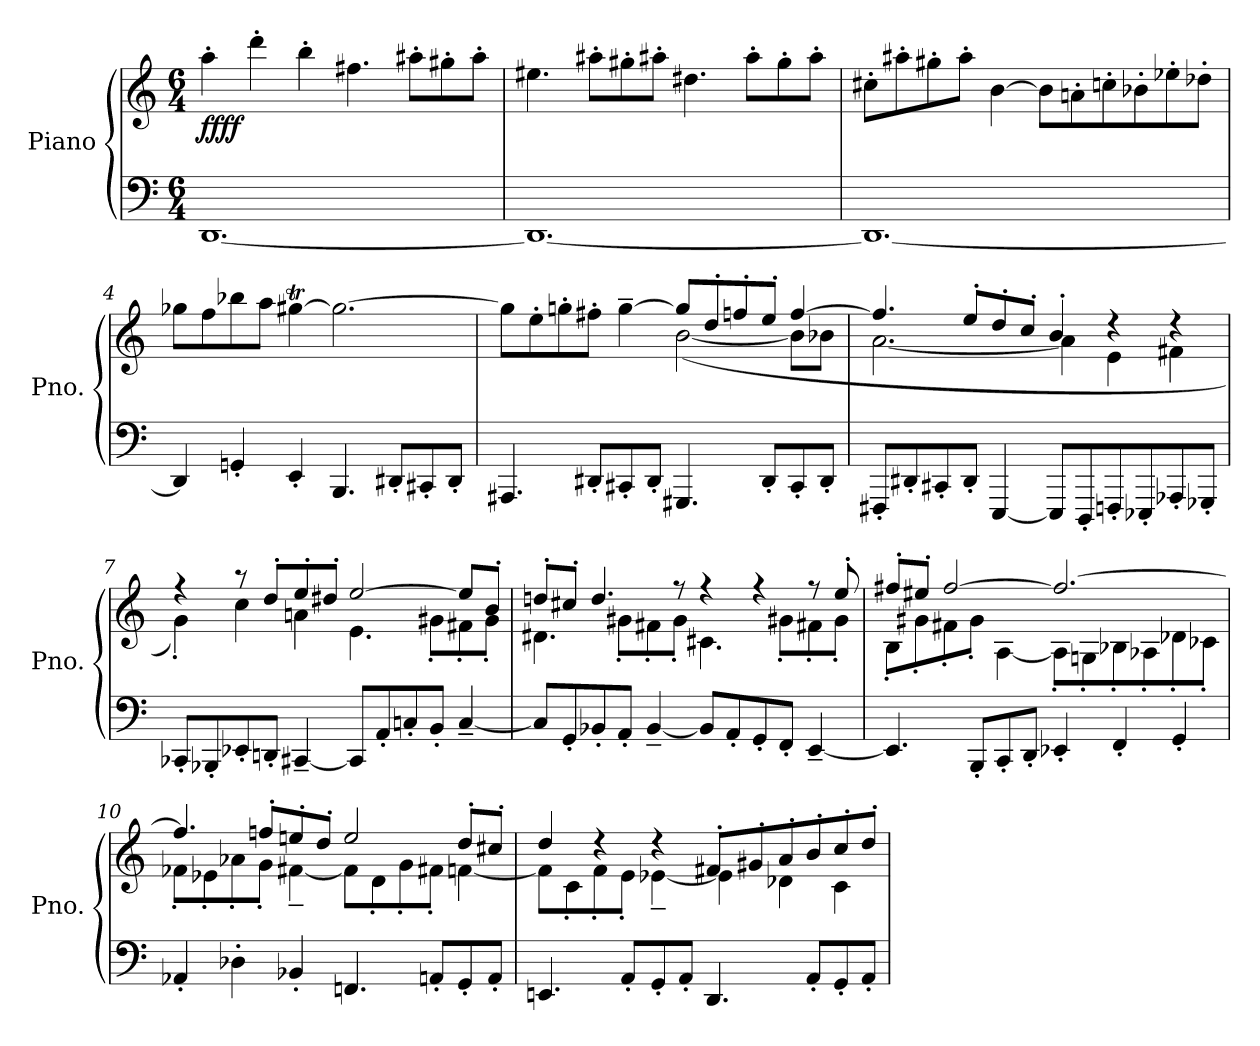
**kern	**kern	**dynam
*part1	*part1	*part1
*staff2	*staff1	*staff1/2
*I"Piano	*	*
*I'Pno.	*	*
*clefF4	*clefG2	*
*k[]	*k[]	*
*M6/4	*M6/4	*
*MM216	*MM216	*
=1	=1	=1
!	!	!LO:DY:b
[1.DD	4aa'\	ffff
.	4ddd'\	.
.	4bb'\	.
.	4.ff#X\	.
.	8aa#X'\L	.
.	8gg#X'\	.
.	8aa#'\J	.
=2	=2	=2
1.DD_	4.ee#X\	.
.	8aa#X'\L	.
.	8gg#X'\	.
.	8aa#X'\J	.
.	4.dd#X\	.
.	8aa#'\L	.
.	8gg#'\	.
.	8aa#'\J	.
=3	=3	=3
1.DD_	8cc#X'\L	.
.	8aa#X'\	.
.	8gg#X'\	.
.	8aa#'\J	.
.	[4b\	.
.	8b\L]	.
.	8an'\	.
.	8ccn'\	.
.	8b-X'\	.
.	8ee-X'\	.
.	8dd-X'\J	.
=4	=4	=4
4DD/]	8gg-X\L	.
.	8ff\	.
4GGn'/	8bb-X\	.
.	8aa\J	.
4EE'/	[4gg#Xt\	.
4.BBB/	2.gg#TTT\_	.
8DD#X'/L	.	.
8CC#X'/	.	.
8DD#'/J	.	.
!!LO:LB:g=z
=5	=5	=5
*	*^	*
4.AAA#X/	8gg#\L]	2.ryy	.
.	8ee'\	.	.
.	8ggn'\	.	.
8DD#X'/L	8ff#X'\J	.	.
8CC#X'/	[4gg~\	.	.
8DD#'/J	.	.	.
4.GGG#X/	8gg/L]	(<[2b\	.
.	8dd'/	.	.
.	8ffn'/	.	.
8DD#'/L	8ee'/J	.	.
8CC#'/	[4ff/	8b\L]	.
8DD#'/J	.	8b-X\J	.
=6	=6	=6	=6
8FFF#X'/L	4.ff/]	[2.a\	.
8DD#X'/	.	.	.
8CC#X'/	.	.	.
8DD#'/J	8ee'/L	.	.
[4EEE/	8dd'/	.	.
.	8cc'/J	.	.
8EEE/L]	4b'/	4a\]	.
8DDD'/	.	.	.
8FFFn'/	4r	4e\	.
8EEE-X'/	.	.	.
8AAA-X'/	4r	4f#X\	.
8GGG-X'/J	.	.	.
=7	=7	=7	=7
8CC-X'/L	4r	4g'\)	.
8BBB-X'/	.	.	.
8EE-X'/	8r	4cc\	.
8DDn'/J	8dd'/L	.	.
[4CC#X~/	8ee'/	4an\	.
.	8dd#X'/J	.	.
8CC#/L]	[2ee/	4.e\	.
8AA'/	.	.	.
8Cn'/	.	.	.
8BB'/J	.	8g#X'\L	.
[4C~/	8ee/L]	8f#X'\	.
.	8b'/J	8g#'\J	.
!!LO:LB:g=z	!!
=8	=8	=8	=8
8C/L]	8ddn'/L	4.d#X\	.
8GG'/	8cc#X'/J	.	.
8BB-X'/	4.dd/	.	.
8AA'/J	.	8g#X'\L	.
[4BB-~/	.	8f#X'\	.
.	8r	8g#'\J	.
8BB-/L]	4r	4.c#X\	.
8AA'/	.	.	.
8GG'/	4r	.	.
8FF'/J	.	8g#X'\L	.
[4EE~/	8r	8f#X'\	.
.	8ee'/	8g#'\J	.
=9	=9	=9	=9
4.EE/]	8ff#X'/L	8B'\L	.
.	8ee#X'/J	8g#X'\	.
.	[2ff#/	8f#X'\	.
8BBB'/L	.	8g#'\J	.
8CC'/	.	[4A\	.
8DD'/J	.	.	.
4EE-X'/	2.ff#/_	8A'\L]	.
.	.	8Gn'\	.
4FF'/	.	8B-X'\	.
.	.	8A-X'\	.
4GG'/	.	8d-X'\	.
.	.	8c-X'\J	.
=10	=10	=10	=10
4AA-X'/	4.ff#/]	8f-X'\L	.
.	.	8e-X'\	.
4D-X'\	.	8a-X'\	.
.	8ffn'/L	8g'\J	.
4BB-X'/	8een'/	[4f#X~\	.
.	8dd'/J	.	.
4.FFn/	2ee/	8f#\L]	.
.	.	8d'\	.
.	.	8g'\	.
8AAn'/L	.	8f#X'\J	.
8GG'/	8dd'/L	[4fn\	.
8AA'/J	8cc#X'/J	.	.
!!LO:LB:g=z	!!
=11	=11	=11	=11
4.EEn/	4dd/	8f\L]	.
.	.	8c'\	.
.	4r	8f'\	.
8AA'/L	.	8e'\J	.
8GG'/	4r	[4e-X~\	.
8AA'/J	.	.	.
4.DD/	8f#X'/L	4e-\]	.
.	8g#X'/	.	.
.	8a'/	4d-X\	.
8AA'/L	8b'/	.	.
8GG'/	8cc'/	4c\	.
8AA'/J	8dd'/J	.	.
*	*v	*v	*
=	=	=
*-	*-	*-
